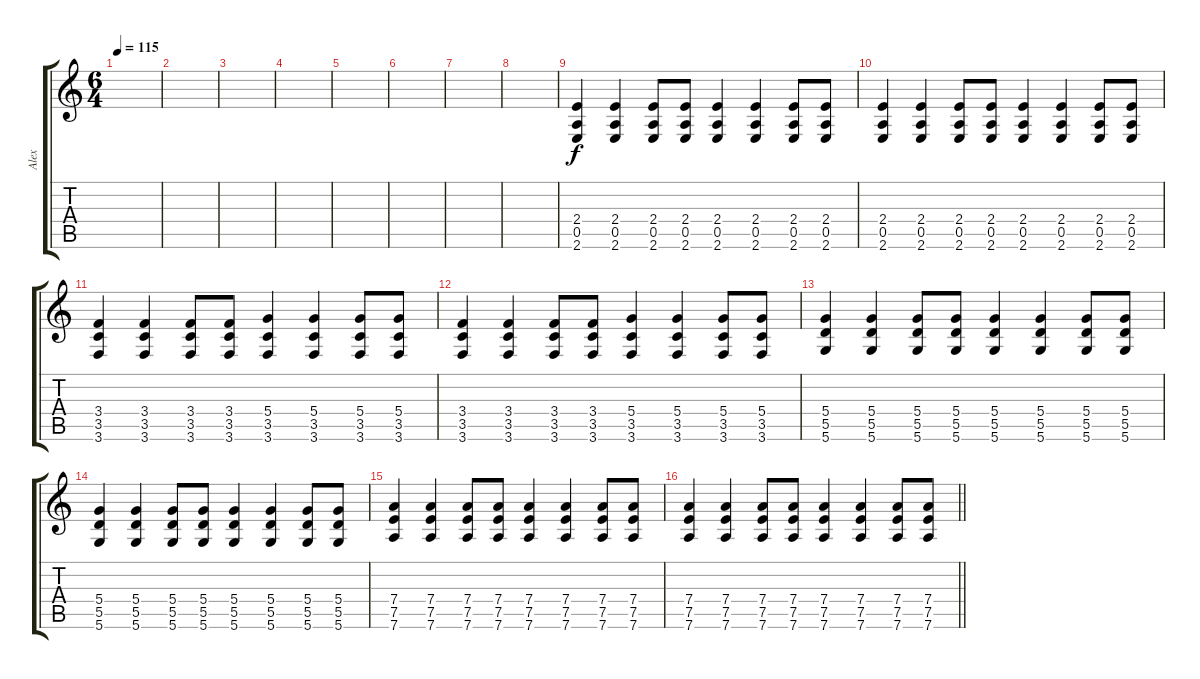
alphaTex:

\track ("Alex" "Alex") {instrument electricguitarjazz}
\staff {score tabs}
\tuning (E4 B3 G3 D3 A2 D2) {hide}
\ts (6 4)
\tempo 115
\clef g2
\ks c
|
|
|
|
|
|
|
|
(2.4 0.5 2.6).4{dy f} (2.4 0.5 2.6).4 (2.4 0.5 2.6).8 (2.4 0.5 2.6).8 (2.4 0.5 2.6).4 (2.4 0.5 2.6).4 (2.4 0.5 2.6).8 (2.4 0.5 2.6).8 |
(2.4 0.5 2.6).4 (2.4 0.5 2.6).4 (2.4 0.5 2.6).8 (2.4 0.5 2.6).8 (2.4 0.5 2.6).4 (2.4 0.5 2.6).4 (2.4 0.5 2.6).8 (2.4 0.5 2.6).8 |
(3.4 3.5 3.6).4 (3.4 3.5 3.6).4 (3.4 3.5 3.6).8 (3.4 3.5 3.6).8 (5.4 3.5 3.6).4 (5.4 3.5 3.6).4 (5.4 3.5 3.6).8 (5.4 3.5 3.6).8 |
(3.4 3.5 3.6).4 (3.4 3.5 3.6).4 (3.4 3.5 3.6).8 (3.4 3.5 3.6).8 (5.4 3.5 3.6).4 (5.4 3.5 3.6).4 (5.4 3.5 3.6).8 (5.4 3.5 3.6).8 |
(5.4 5.5 5.6).4 (5.4 5.5 5.6).4 (5.4 5.5 5.6).8 (5.4 5.5 5.6).8 (5.4 5.5 5.6).4 (5.4 5.5 5.6).4 (5.4 5.5 5.6).8 (5.4 5.5 5.6).8 |
(5.4 5.5 5.6).4 (5.4 5.5 5.6).4 (5.4 5.5 5.6).8 (5.4 5.5 5.6).8 (5.4 5.5 5.6).4 (5.4 5.5 5.6).4 (5.4 5.5 5.6).8 (5.4 5.5 5.6).8 |
(7.4 7.5 7.6).4 (7.4 7.5 7.6).4 (7.4 7.5 7.6).8 (7.4 7.5 7.6).8 (7.4 7.5 7.6).4 (7.4 7.5 7.6).4 (7.4 7.5 7.6).8 (7.4 7.5 7.6).8 |
\barLineRight lightlight
(7.4 7.5 7.6).4 (7.4 7.5 7.6).4 (7.4 7.5 7.6).8 (7.4 7.5 7.6).8 (7.4 7.5 7.6).4 (7.4 7.5 7.6).4 (7.4 7.5 7.6).8 (7.4 7.5 7.6).8
